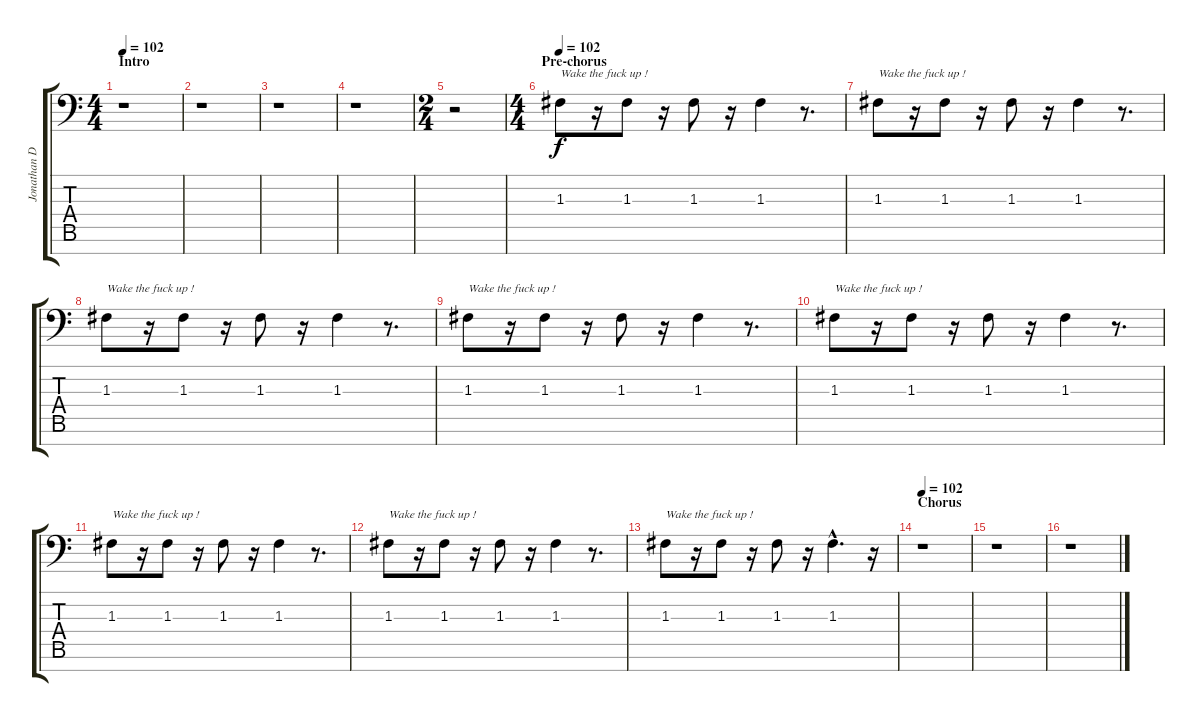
\track ("Jonathan Davis - Vocals" "Jonathan D") {instrument flute}
\staff {score tabs}
\tuning (D4 A3 F3 C3 G2 D2 A1) {hide}
\ts (4 4)
\section ("" "Intro")
\tempo 102
\clef f4
\ks c
r.1{dy f instrument flute} |
r.1 |
r.1 |
r.1 |
\ts (2 4)
r.2 |
\ts (4 4)
\section ("" "Pre-chorus")
\tempo 102
1.3.8{txt "Wake the fuck up !" volume 16 balance 8 instrument lead2sawtooth} r.16 1.3.8 r.16 1.3.8 r.16 1.3.4 r.8{d} |
1.3.8{txt "Wake the fuck up !"} r.16 1.3.8 r.16 1.3.8 r.16 1.3.4 r.8{d} |
1.3.8{txt "Wake the fuck up !"} r.16 1.3.8 r.16 1.3.8 r.16 1.3.4 r.8{d} |
1.3.8{txt "Wake the fuck up !"} r.16 1.3.8 r.16 1.3.8 r.16 1.3.4 r.8{d} |
1.3.8{txt "Wake the fuck up !"} r.16 1.3.8 r.16 1.3.8 r.16 1.3.4 r.8{d} |
1.3.8{txt "Wake the fuck up !"} r.16 1.3.8 r.16 1.3.8 r.16 1.3.4 r.8{d} |
1.3.8{txt "Wake the fuck up !"} r.16 1.3.8 r.16 1.3.8 r.16 1.3.4 r.8{d} |
1.3.8{txt "Wake the fuck up !"} r.16 1.3.8 r.16 1.3.8 r.16 1.3{hac}.4{d} r.16 |
\section ("" "Chorus")
\tempo 102
r.1 |
r.1 |
r.1
